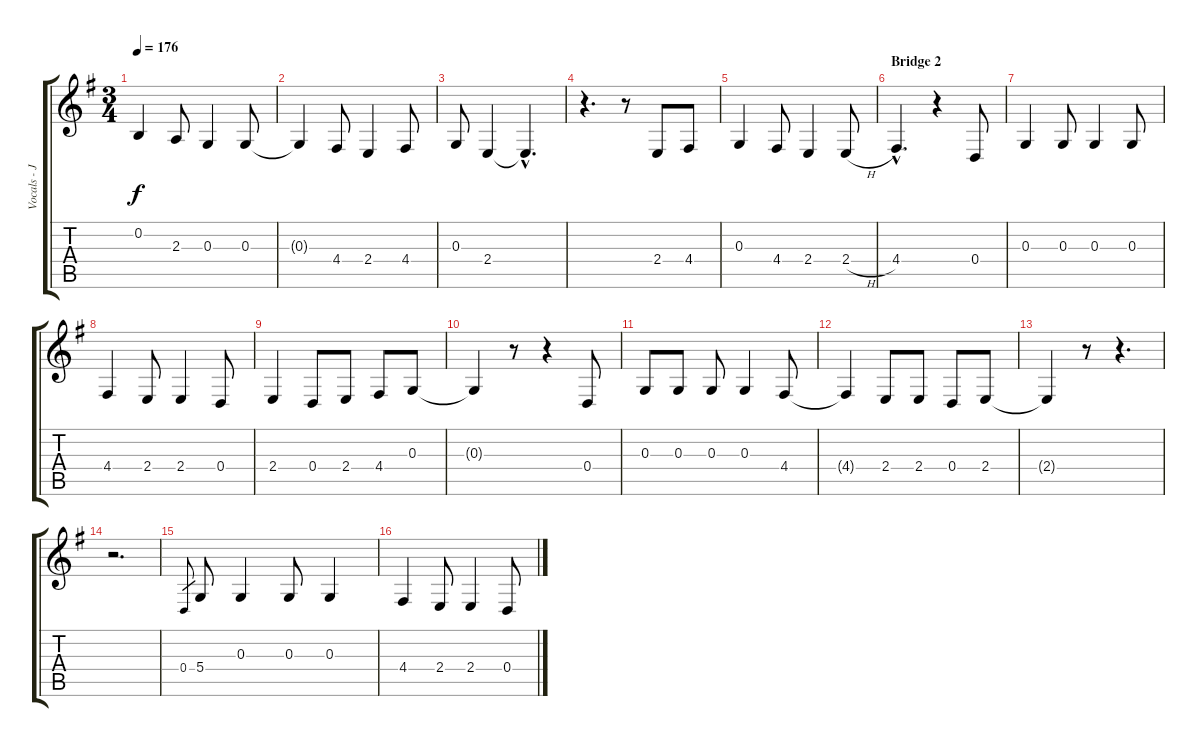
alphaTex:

\track ("Vocals - James Labrie" "Vocals - J") {instrument tenorsax}
\staff {score tabs}
\tuning (E4 B3 G3 D3 A2 E2) {hide}
\ts (3 4)
\tempo 176
\clef g2
\ks g
0.2{t}.4{dy f} 2.3.8 0.3.4 0.3.8 |
0.3{t}.4 4.4.8 2.4.4 4.4.8 |
0.3.8 2.4.4 2.4{hac t}.4{d} |
r.4{d} r.8 2.4.8 4.4.8 |
0.3.4 4.4.8 2.4.4 2.4{h}.8 |
\section ("" "Bridge 2")
4.4{hac}.4{d} r.4 0.4.8 |
0.3.4 0.3.8 0.3.4 0.3.8 |
4.4.4 2.4.8 2.4.4 0.4.8 |
2.4.4 0.4.8 2.4.8 4.4.8 0.3.8 |
0.3{t}.4 r.8 r.4 0.4.8 |
0.3.8 0.3.8 0.3.8 0.3.4 4.4.8 |
4.4{t}.4 2.4.8 2.4.8 0.4.8 2.4.8 |
2.4{t}.4 r.8 r.4{d} |
r.2{d} |
0.4.8{gr} 5.4.8 0.3.4 0.3.8 0.3.4 |
4.4.4 2.4.8 2.4.4 0.4.8
